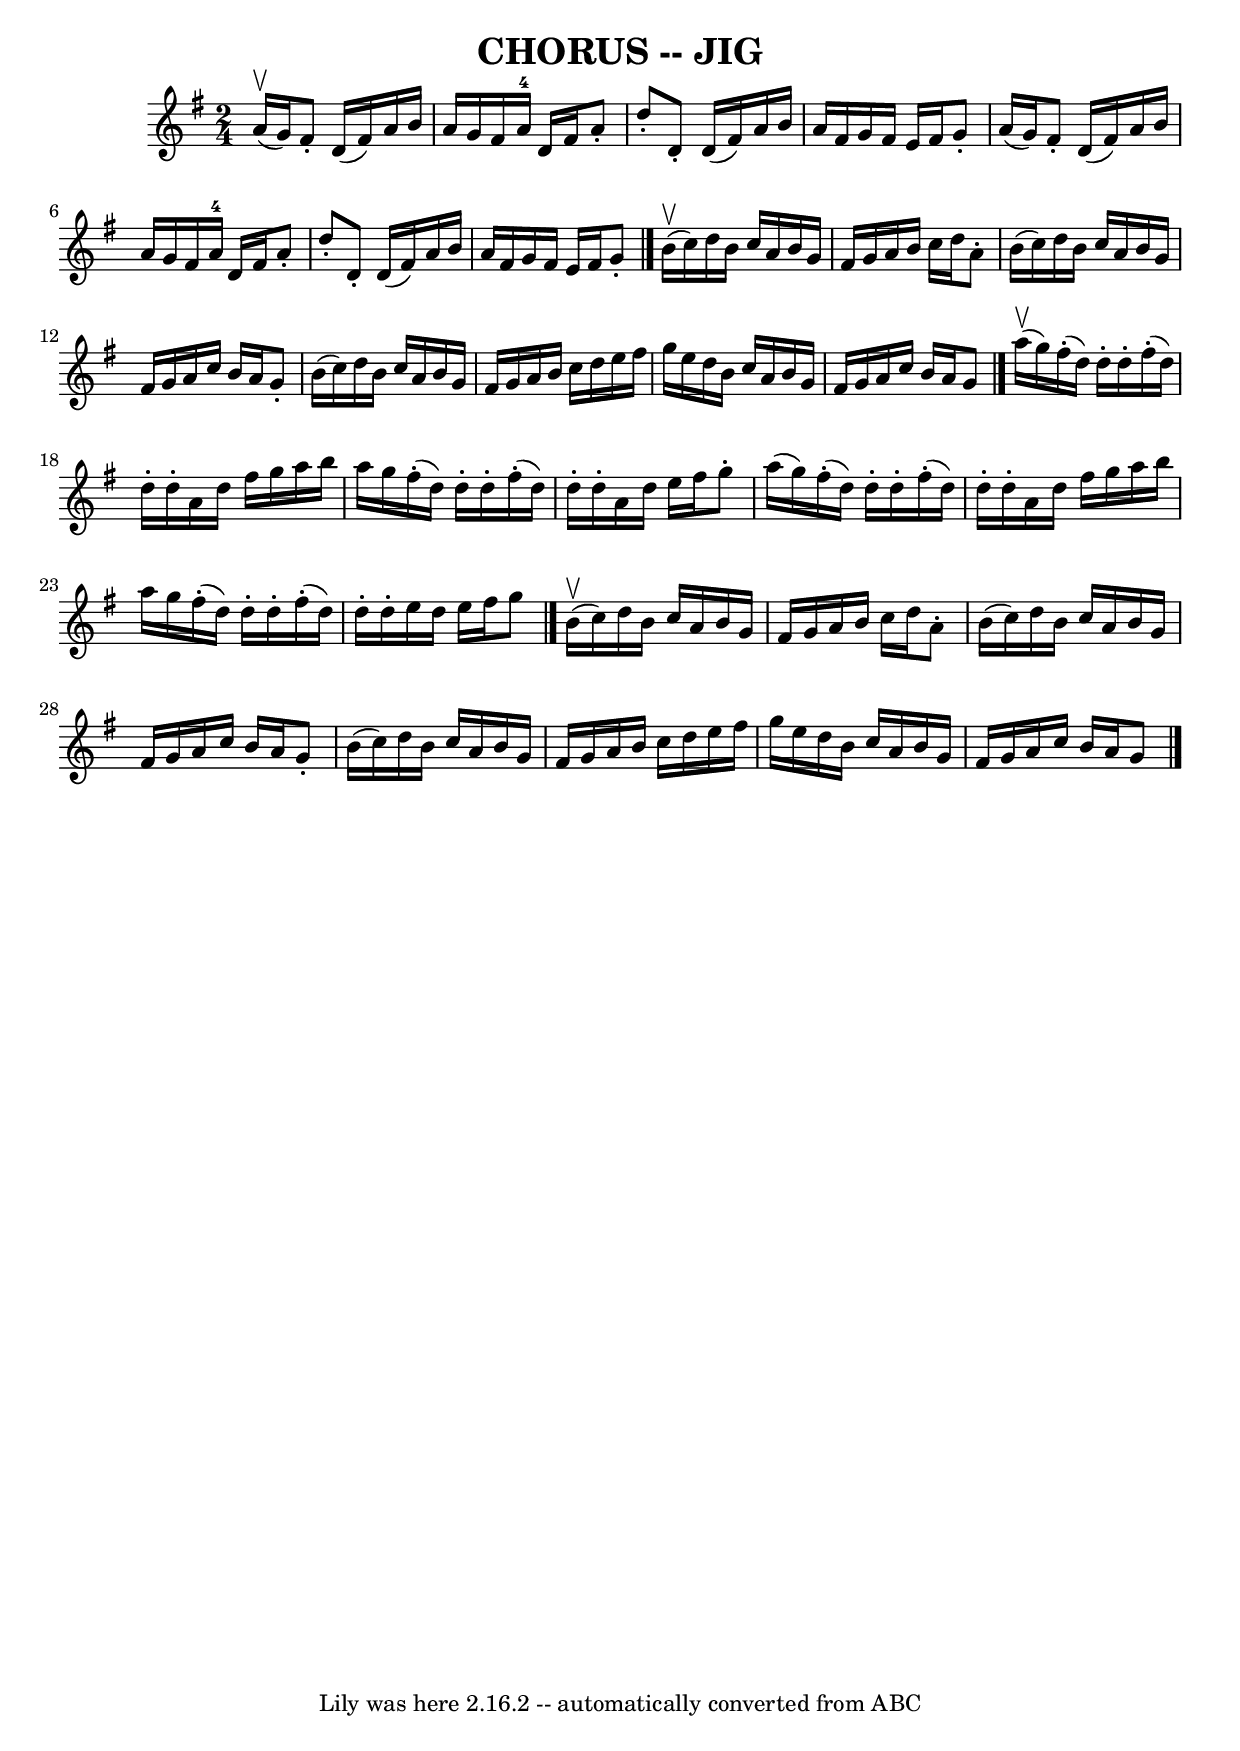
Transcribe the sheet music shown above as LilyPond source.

\version "2.16.2"
\include "Mammoth.ily"
\header {
  %% book = "Ryan's Mammoth Collection of Fiddle Tunes"
  crossRefNumber = "1"
  footnotes = "\\\\\\\\W: CHORUS JIG. -- First couple down the outside, back. Down the centre, back.\\\\W: Turn contra corners. Balance, turn partners to place."
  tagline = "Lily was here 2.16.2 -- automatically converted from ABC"
  title = "CHORUS -- JIG"

}
voicedefault =  {


  \time 2/4 
  \key g \major
  a'16 (^\upbow g'16)       |
  fis'8 -.  
  d'16 (fis'16) a'16 b'16 a'16 g'16    |
  fis'16    
  a'16-4 d'16 fis'16 a'8 -. d''8 -.   |
  d'8 -. d'16 (
  fis'16) a'16 b'16 a'16 fis'16    |
  g'16 fis'16    
  e'16 fis'16 g'8 -. a'16 (g'16)       |
  fis'8 -. d'16 (
  fis'16) a'16 b'16 a'16 g'16    |
  fis'16 a'16-4   
  d'16 fis'16 a'8 -. d''8 -.   |
  d'8 -. d'16 (fis'16)   
  a'16 b'16 a'16 fis'16    |
  g'16 fis'16 e'16 fis'16   
  g'8 -.   \bar "|." b'16^\upbow(c''16)       |
  d''16    
  b'16 c''16 a'16 b'16 g'16 fis'16 g'16    |
  a'16    
  b'16 c''16 d''16 a'8 -. b'16 (c''16)   |
  d''16    
  b'16 c''16 a'16 b'16 g'16 fis'16 g'16    |
  a'16    
  c''16 b'16 a'16 g'8 -. b'16 (c''16)       |
  d''16    
  b'16 c''16 a'16 b'16 g'16 fis'16 g'16    |
  a'16    
  b'16 c''16 d''16 e''16 fis''16 g''16 e''16    |
  
  d''16 b'16 c''16 a'16 b'16 g'16 fis'16 g'16    |
  
  a'16 c''16 b'16 a'16 g'8    \bar "|." a''16 (^\upbow g''16  
  -)       |
  fis''16 (-. d''16) d''16 -. d''16 -. fis''16 
  (-. d''16) d''16 -. d''16 -.   |
  a'16 d''16 fis''16    
  g''16 a''16 b''16 a''16 g''16    |
  fis''16 (-. d''16  
  -) d''16 -. d''16 -. fis''16 (-. d''16) d''16 -. d''16 -.   
  |
  a'16 d''16 e''16 fis''16 g''8 -. a''16 (g''16)   
  |
  fis''16 (-. d''16) d''16 -. d''16 -. fis''16 (-.  
  d''16) d''16 -. d''16 -.   |
  a'16 d''16 fis''16 g''16 
  a''16 b''16 a''16 g''16    |
  fis''16 (-. d''16)   
  d''16 -. d''16 -. fis''16 (-. d''16) d''16 -. d''16 -.   
  |
  e''16 d''16 e''16 fis''16 g''8    \bar "|." b'16 ^\upbow(c''16)       |
  d''16 b'16 c''16 a'16 b'16    
  g'16 fis'16 g'16    |
  a'16 b'16 c''16 d''16 a'8 -.   
  b'16 (c''16)   |
  d''16 b'16 c''16 a'16 b'16 g'16  
  fis'16 g'16    |
  a'16 c''16 b'16 a'16 g'8 -. b'16 (
  c''16)       |
  d''16 b'16 c''16 a'16 b'16 g'16    
  fis'16 g'16    |
  a'16 b'16 c''16 d''16 e''16 fis''16 
  g''16 e''16    |
  d''16 b'16 c''16 a'16 b'16 g'16  
  fis'16 g'16    |
  a'16 c''16 b'16 a'16 g'8    
  \bar "|."   

}

\score{
  <<

    \context Staff="default"
    {
      \voicedefault 
      
    }

  >>
  \layout {
    
  }
  \midi {
  }

}
